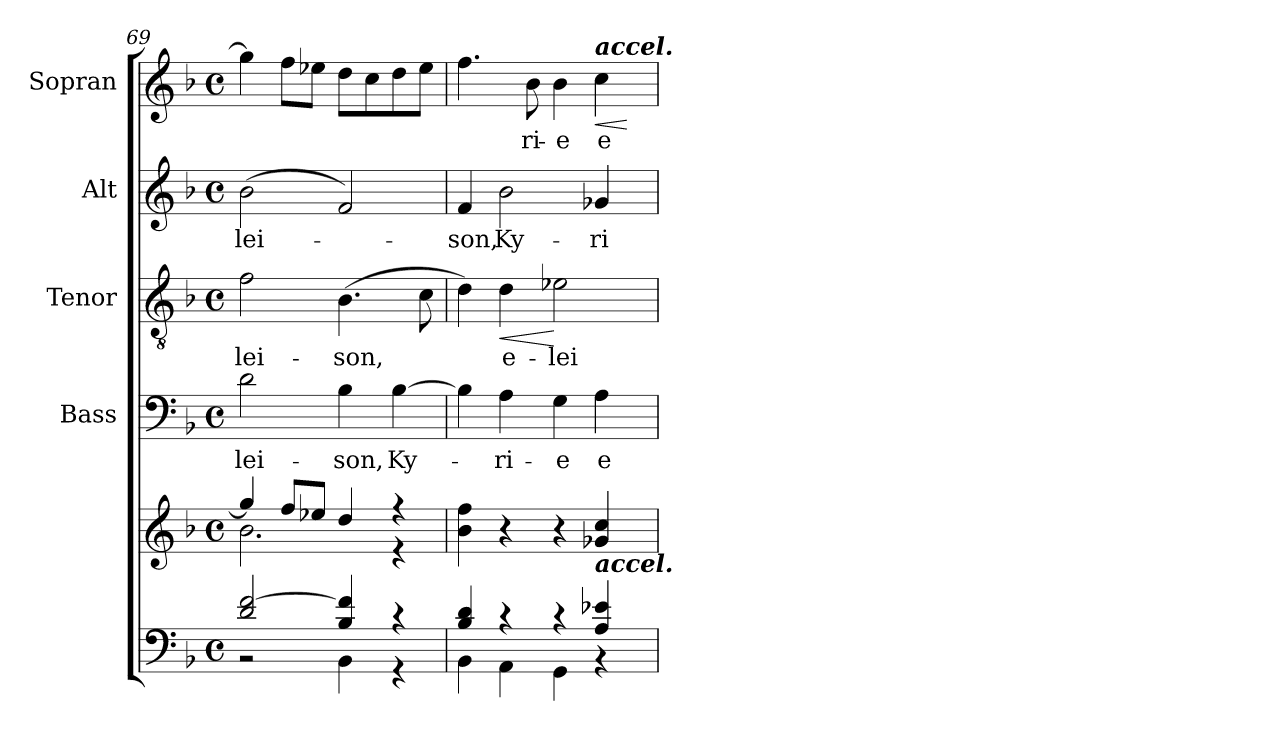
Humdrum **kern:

**kern	**kern	**kern	**text	**kern	**text	**dynam	**kern	**text	**kern	**text	**dynam
*part5	*part5	*part4	*part4	*part3	*part3	*part3	*part2	*part2	*part1	*part1	*part1
*staff6	*staff5	*staff4	*staff4	*staff3	*staff3	*staff3	*staff2	*staff2	*staff1	*staff1	*staff1
*	*	*I"Bass	*	*I"Tenor	*	*	*I"Alt	*	*I"Sopran	*	*
*	*	*I'B.	*	*I'T.	*	*	*I'A.	*	*I'S.	*	*
*clefF4	*clefG2	*clefF4	*	*clefGv2	*	*	*clefG2	*	*clefG2	*	*
*k[b-]	*k[b-]	*k[b-]	*	*k[b-]	*	*	*k[b-]	*	*k[b-]	*	*
*F:	*F:	*F:	*	*F:	*	*	*F:	*	*F:	*	*
*M4/4	*M4/4	*M4/4	*	*M4/4	*	*	*M4/4	*	*M4/4	*	*
*met(c)	*met(c)	*met(c)	*	*met(c)	*	*	*met(c)	*	*met(c)	*	*
=69	=69	=69	=69	=69	=69	=69	=69	=69	=69	=69	=69
*^	*^	*	*	*	*	*	*	*	*	*	*
!	!	!	!	!	!LO:LY:b	!	!LO:LY:b	!	!	!LO:LY:b	!	!	!
2d/ [>2f/	2rBB	4gg/]	2.b-\	2d\	-lei-	2f\	-lei-	.	(>2b-\	-lei-	4gg\]	.	.
.	.	8ff/L	.	.	.	.	.	.	.	.	8ff\L	.	.
.	.	8ee-X/J	.	.	.	.	.	.	.	.	8ee-X\J	.	.
!	!	!	!	!	!LO:LY:b	!	!LO:LY:b	!	!	!	!	!	!
4B-/ 4f/]	4BB-\	4dd/	.	4B-\	-son,	(>4.B-\	-son,	.	2f/)	.	8dd\L	.	.
.	.	.	.	.	.	.	.	.	.	.	8cc\	.	.
!	!	!	!	!	!LO:LY:b	!	!	!	!	!	!	!	!
4r	4r	4r	4r	[4B-\	Ky-	.	.	.	.	.	8dd\	.	.
.	.	.	.	.	.	8c\	.	.	.	.	8ee-\J	.	.
*	*	*v	*v	*	*	*	*	*	*	*	*	*	*
!!LO:LB:g=z
=70	=70	=70	=70	=70	=70	=70	=70	=70	=70	=70	=70	=70
!	!	!	!	!	!	!	!	!	!LO:LY:b	!	!	!
4B-/ 4d/	4BB-\	4b-\ 4ff\	4B-\]	.	4d\)	.	.	4f/	-son,	4.ff\	.	.
!	!	!	!	!LO:LY:b	!	!LO:LY:b	!LO:HP:b	!	!LO:LY:b	!	!	!
4rc	4AA\	4r	4A\	-ri-	4d\	e-	<	2b-\	Ky-	.	.	.
!	!	!	!	!	!	!	!	!	!	!	!LO:LY:b	!
.	.	.	.	.	.	.	.	.	.	8b-\	-ri-	.
!	!	!	!	!LO:LY:b	!	!LO:LY:b	!	!	!	!	!LO:LY:b	!
4rc	4GG\	4r	4G\	-e	2e-X\	-lei-	[	.	.	4b-\	-e	.
!	!	!	!	!	!	!	!	!	!	!LO:TX:a:Bi:t=accel.	!	!
!	!	!LO:TX:b:Bi:t=accel.	!	!	!	!	!	!	!	!	!	!
!	!	!	!	!LO:LY:b	!	!	!	!	!LO:LY:b	!	!LO:LY:b	!LO:HP:b
4A/ 4e-X/	4rBB	4g-X/ 4cc/	4A\	e-	.	.	.	4g-X/	-ri-	4cc\	e-	<
*v	*v	*	*	*	*	*	*	*	*	*	*	*
.	.	.	.	.	.	.	.	.	.	.	[
=	=	=	=	=	=	=	=	=	=	=	=
*-	*-	*-	*-	*-	*-	*-	*-	*-	*-	*-	*-
